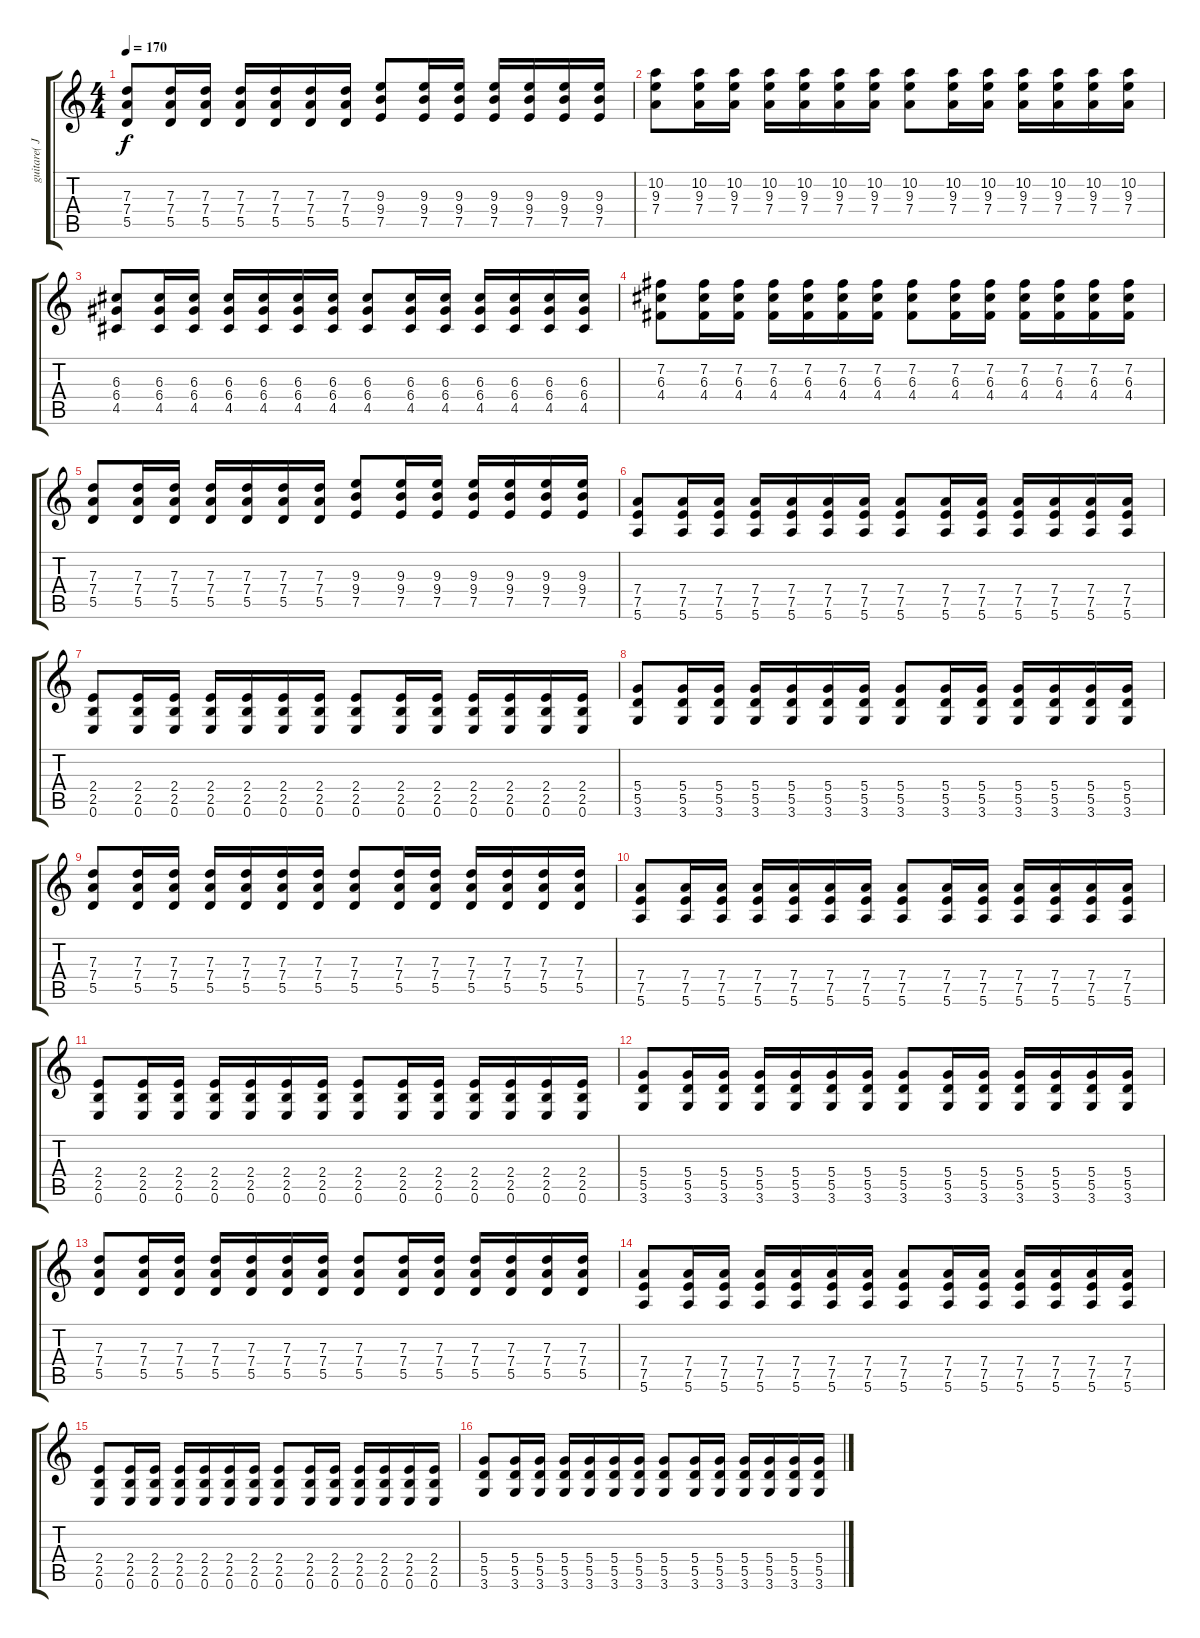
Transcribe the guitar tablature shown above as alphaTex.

\track ("guitare( Jake ) " "guitare( J") {instrument distortionguitar}
\staff {score tabs}
\tuning (E4 B3 G3 D3 A2 E2) {hide}
\ts (4 4)
\tempo 170
\clef g2
\ks c
(7.3 7.4 5.5).8{dy f} (7.3 7.4 5.5).16 (7.3 7.4 5.5).16 (7.3 7.4 5.5).16 (7.3 7.4 5.5).16 (7.3 7.4 5.5).16 (7.3 7.4 5.5).16 (9.3 9.4 7.5).8 (9.3 9.4 7.5).16 (9.3 9.4 7.5).16 (9.3 9.4 7.5).16 (9.3 9.4 7.5).16 (9.3 9.4 7.5).16 (9.3 9.4 7.5).16 |
(10.2 9.3 7.4).8 (10.2 9.3 7.4).16 (10.2 9.3 7.4).16 (10.2 9.3 7.4).16 (10.2 9.3 7.4).16 (10.2 9.3 7.4).16 (10.2 9.3 7.4).16 (10.2 9.3 7.4).8 (10.2 9.3 7.4).16 (10.2 9.3 7.4).16 (10.2 9.3 7.4).16 (10.2 9.3 7.4).16 (10.2 9.3 7.4).16 (10.2 9.3 7.4).16 |
(6.3 6.4 4.5).8 (6.3 6.4 4.5).16 (6.3 6.4 4.5).16 (6.3 6.4 4.5).16 (6.3 6.4 4.5).16 (6.3 6.4 4.5).16 (6.3 6.4 4.5).16 (6.3 6.4 4.5).8 (6.3 6.4 4.5).16 (6.3 6.4 4.5).16 (6.3 6.4 4.5).16 (6.3 6.4 4.5).16 (6.3 6.4 4.5).16 (6.3 6.4 4.5).16 |
(7.2 6.3 4.4).8 (7.2 6.3 4.4).16 (7.2 6.3 4.4).16 (7.2 6.3 4.4).16 (7.2 6.3 4.4).16 (7.2 6.3 4.4).16 (7.2 6.3 4.4).16 (7.2 6.3 4.4).8 (7.2 6.3 4.4).16 (7.2 6.3 4.4).16 (7.2 6.3 4.4).16 (7.2 6.3 4.4).16 (7.2 6.3 4.4).16 (7.2 6.3 4.4).16 |
(7.3 7.4 5.5).8 (7.3 7.4 5.5).16 (7.3 7.4 5.5).16 (7.3 7.4 5.5).16 (7.3 7.4 5.5).16 (7.3 7.4 5.5).16 (7.3 7.4 5.5).16 (9.3 9.4 7.5).8 (9.3 9.4 7.5).16 (9.3 9.4 7.5).16 (9.3 9.4 7.5).16 (9.3 9.4 7.5).16 (9.3 9.4 7.5).16 (9.3 9.4 7.5).16 |
(7.4 7.5 5.6).8 (7.4 7.5 5.6).16 (7.4 7.5 5.6).16 (7.4 7.5 5.6).16 (7.4 7.5 5.6).16 (7.4 7.5 5.6).16 (7.4 7.5 5.6).16 (7.4 7.5 5.6).8 (7.4 7.5 5.6).16 (7.4 7.5 5.6).16 (7.4 7.5 5.6).16 (7.4 7.5 5.6).16 (7.4 7.5 5.6).16 (7.4 7.5 5.6).16 |
(2.4 2.5 0.6).8 (2.4 2.5 0.6).16 (2.4 2.5 0.6).16 (2.4 2.5 0.6).16 (2.4 2.5 0.6).16 (2.4 2.5 0.6).16 (2.4 2.5 0.6).16 (2.4 2.5 0.6).8 (2.4 2.5 0.6).16 (2.4 2.5 0.6).16 (2.4 2.5 0.6).16 (2.4 2.5 0.6).16 (2.4 2.5 0.6).16 (2.4 2.5 0.6).16 |
(5.4 5.5 3.6).8 (5.4 5.5 3.6).16 (5.4 5.5 3.6).16 (5.4 5.5 3.6).16 (5.4 5.5 3.6).16 (5.4 5.5 3.6).16 (5.4 5.5 3.6).16 (5.4 5.5 3.6).8 (5.4 5.5 3.6).16 (5.4 5.5 3.6).16 (5.4 5.5 3.6).16 (5.4 5.5 3.6).16 (5.4 5.5 3.6).16 (5.4 5.5 3.6).16 |
(7.3 7.4 5.5).8 (7.3 7.4 5.5).16 (7.3 7.4 5.5).16 (7.3 7.4 5.5).16 (7.3 7.4 5.5).16 (7.3 7.4 5.5).16 (7.3 7.4 5.5).16 (7.3 7.4 5.5).8 (7.3 7.4 5.5).16 (7.3 7.4 5.5).16 (7.3 7.4 5.5).16 (7.3 7.4 5.5).16 (7.3 7.4 5.5).16 (7.3 7.4 5.5).16 |
(7.4 7.5 5.6).8 (7.4 7.5 5.6).16 (7.4 7.5 5.6).16 (7.4 7.5 5.6).16 (7.4 7.5 5.6).16 (7.4 7.5 5.6).16 (7.4 7.5 5.6).16 (7.4 7.5 5.6).8 (7.4 7.5 5.6).16 (7.4 7.5 5.6).16 (7.4 7.5 5.6).16 (7.4 7.5 5.6).16 (7.4 7.5 5.6).16 (7.4 7.5 5.6).16 |
(2.4 2.5 0.6).8 (2.4 2.5 0.6).16 (2.4 2.5 0.6).16 (2.4 2.5 0.6).16 (2.4 2.5 0.6).16 (2.4 2.5 0.6).16 (2.4 2.5 0.6).16 (2.4 2.5 0.6).8 (2.4 2.5 0.6).16 (2.4 2.5 0.6).16 (2.4 2.5 0.6).16 (2.4 2.5 0.6).16 (2.4 2.5 0.6).16 (2.4 2.5 0.6).16 |
(5.4 5.5 3.6).8 (5.4 5.5 3.6).16 (5.4 5.5 3.6).16 (5.4 5.5 3.6).16 (5.4 5.5 3.6).16 (5.4 5.5 3.6).16 (5.4 5.5 3.6).16 (5.4 5.5 3.6).8 (5.4 5.5 3.6).16 (5.4 5.5 3.6).16 (5.4 5.5 3.6).16 (5.4 5.5 3.6).16 (5.4 5.5 3.6).16 (5.4 5.5 3.6).16 |
(7.3 7.4 5.5).8 (7.3 7.4 5.5).16 (7.3 7.4 5.5).16 (7.3 7.4 5.5).16 (7.3 7.4 5.5).16 (7.3 7.4 5.5).16 (7.3 7.4 5.5).16 (7.3 7.4 5.5).8 (7.3 7.4 5.5).16 (7.3 7.4 5.5).16 (7.3 7.4 5.5).16 (7.3 7.4 5.5).16 (7.3 7.4 5.5).16 (7.3 7.4 5.5).16 |
(7.4 7.5 5.6).8 (7.4 7.5 5.6).16 (7.4 7.5 5.6).16 (7.4 7.5 5.6).16 (7.4 7.5 5.6).16 (7.4 7.5 5.6).16 (7.4 7.5 5.6).16 (7.4 7.5 5.6).8 (7.4 7.5 5.6).16 (7.4 7.5 5.6).16 (7.4 7.5 5.6).16 (7.4 7.5 5.6).16 (7.4 7.5 5.6).16 (7.4 7.5 5.6).16 |
(2.4 2.5 0.6).8 (2.4 2.5 0.6).16 (2.4 2.5 0.6).16 (2.4 2.5 0.6).16 (2.4 2.5 0.6).16 (2.4 2.5 0.6).16 (2.4 2.5 0.6).16 (2.4 2.5 0.6).8 (2.4 2.5 0.6).16 (2.4 2.5 0.6).16 (2.4 2.5 0.6).16 (2.4 2.5 0.6).16 (2.4 2.5 0.6).16 (2.4 2.5 0.6).16 |
(5.4 5.5 3.6).8 (5.4 5.5 3.6).16 (5.4 5.5 3.6).16 (5.4 5.5 3.6).16 (5.4 5.5 3.6).16 (5.4 5.5 3.6).16 (5.4 5.5 3.6).16 (5.4 5.5 3.6).8 (5.4 5.5 3.6).16 (5.4 5.5 3.6).16 (5.4 5.5 3.6).16 (5.4 5.5 3.6).16 (5.4 5.5 3.6).16 (5.4 5.5 3.6).16
